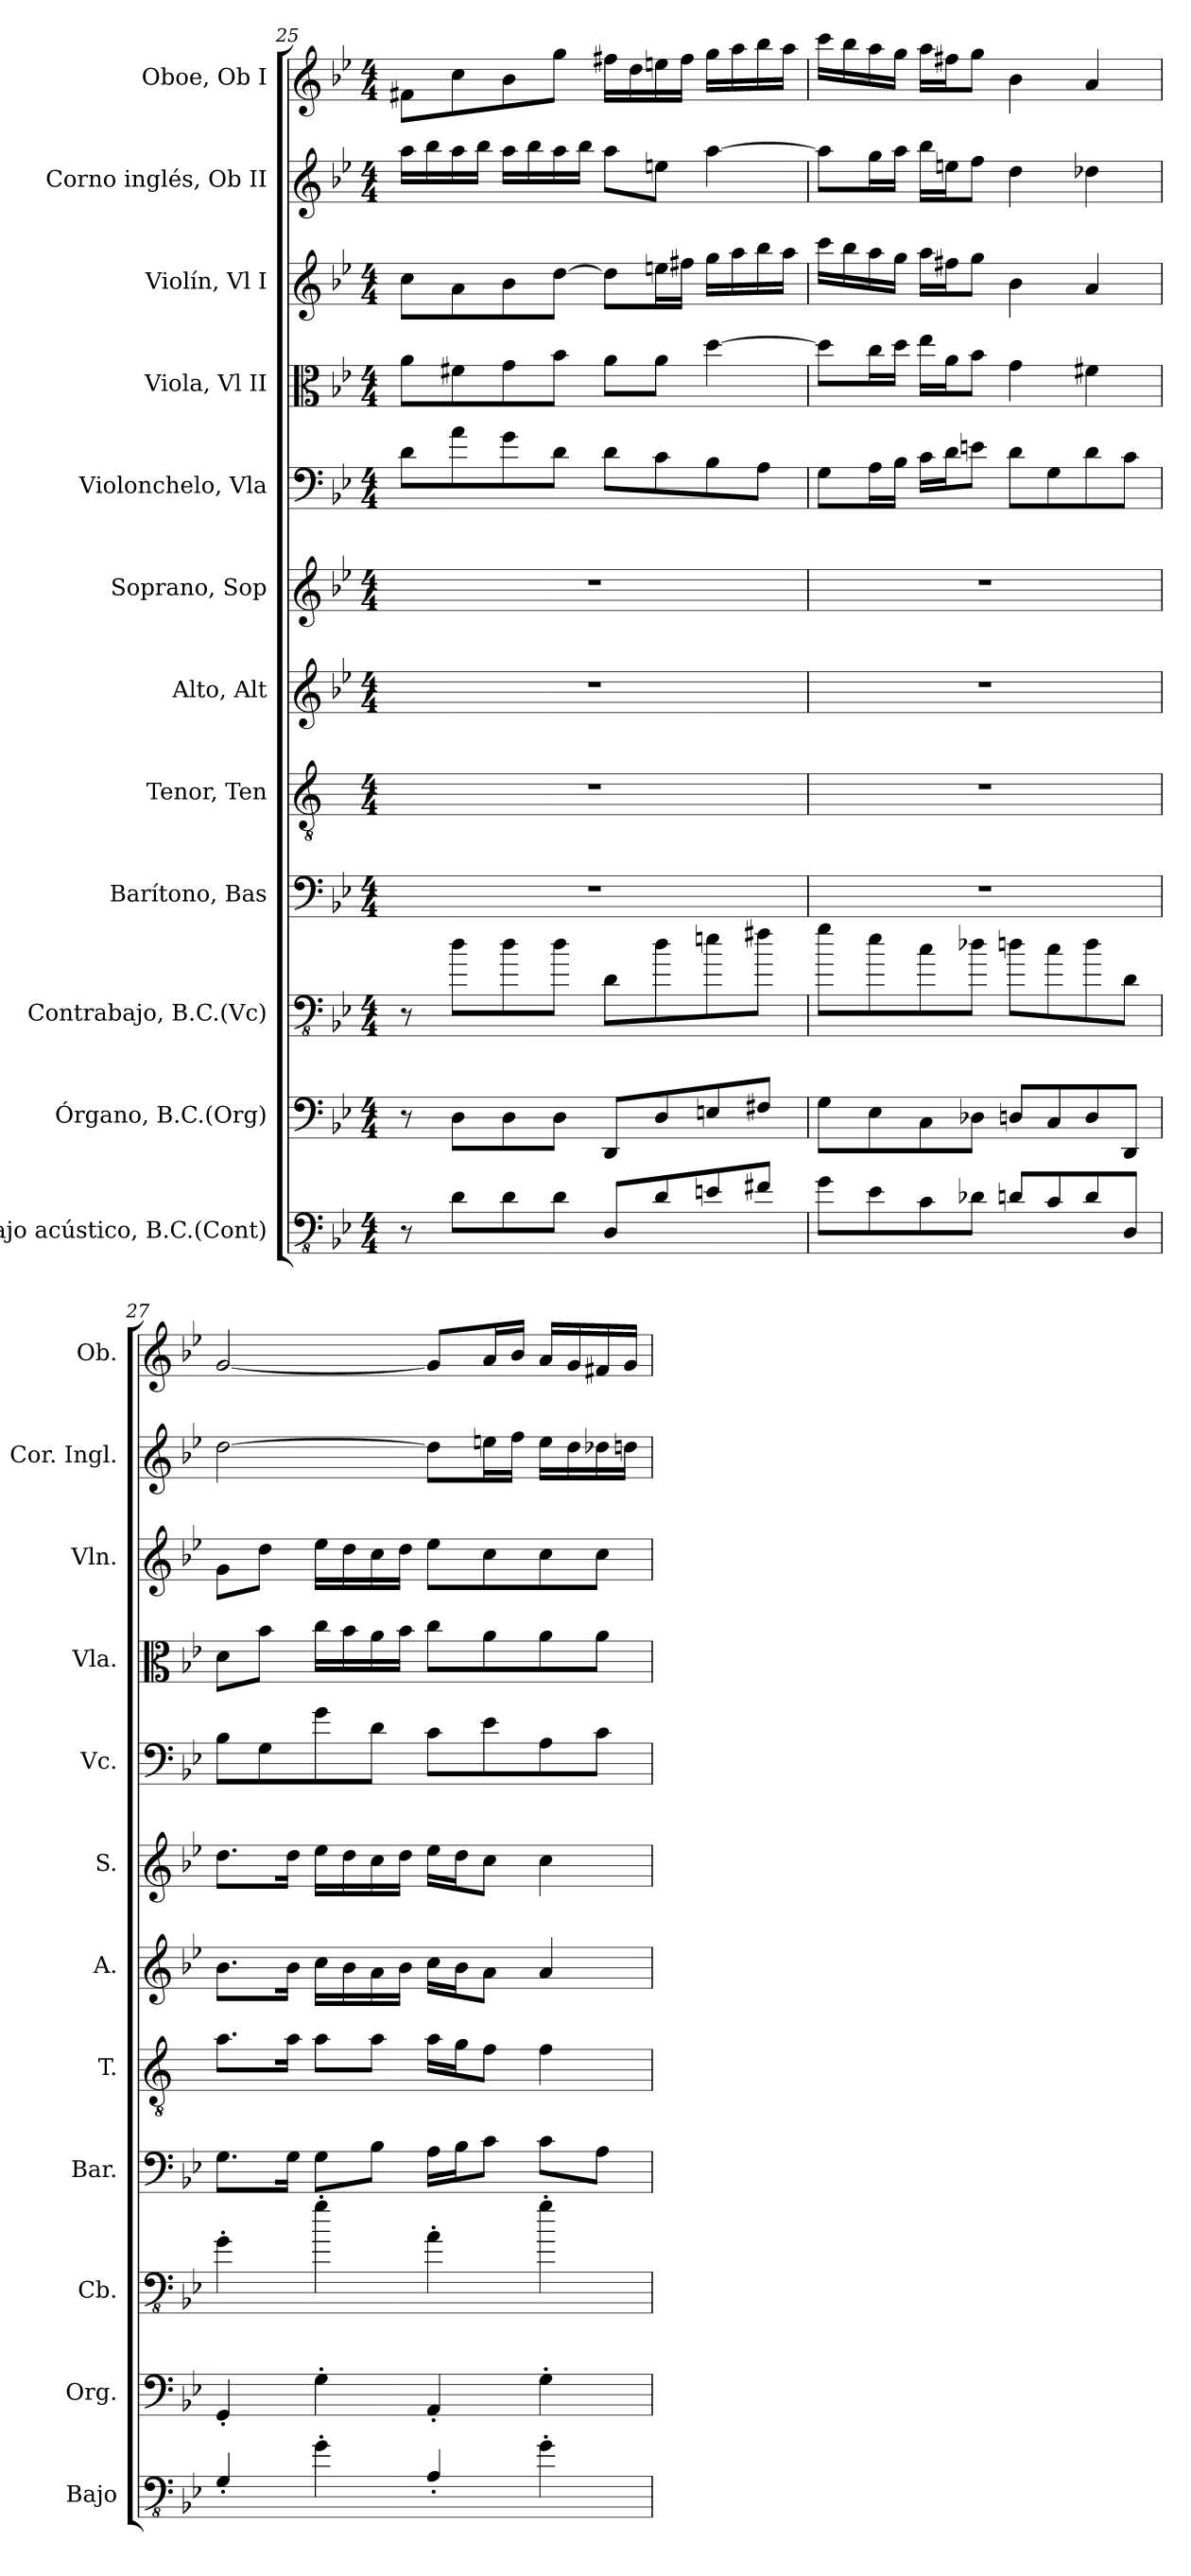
**kern	**kern	**kern	**kern	**kern	**kern	**kern	**kern	**kern	**kern	**kern	**kern
*part12	*part11	*part10	*part9	*part8	*part7	*part6	*part5	*part4	*part3	*part2	*part1
*staff12	*staff11	*staff10	*staff9	*staff8	*staff7	*staff6	*staff5	*staff4	*staff3	*staff2	*staff1
*I"Bajo acústico, B.C.(Cont)	*I"Órgano, B.C.(Org)	*I"Contrabajo, B.C.(Vc)	*I"Barítono, Bas	*I"Tenor, Ten	*I"Alto, Alt	*I"Soprano, Sop	*I"Violonchelo, Vla	*I"Viola, Vl II	*I"Violín, Vl I	*I"Corno inglés, Ob II	*I"Oboe, Ob I
*I'Bajo	*I'Org.	*I'Cb.	*I'Bar.	*I'T.	*I'A.	*I'S.	*I'Vc.	*I'Vla.	*I'Vln.	*I'Cor. Ingl.	*I'Ob.
!!LO:PB:g=z
*clefFv4	*clefF4	*clefFv4	*clefF4	*clefGv2	*clefG2	*clefG2	*clefF4	*clefC3	*clefG2	*clefG2	*clefG2
*ITrd7c12	*	*ITrd7c12	*	*ITrd1c2	*	*	*	*	*	*ITrd4c7	*
*k[b-e-]	*k[b-e-]	*k[b-e-]	*k[b-e-]	*k[b-e-]	*k[b-e-]	*k[b-e-]	*k[b-e-]	*k[b-e-]	*k[b-e-]	*k[b-e-a-]	*k[b-e-]
*M4/4	*M4/4	*M4/4	*M4/4	*M4/4	*M4/4	*M4/4	*M4/4	*M4/4	*M4/4	*M4/4	*M4/4
=25	=25	=25	=25	=25	=25	=25	=25	=25	=25	=25	=25
8r	8r	8r	1r	1r	1r	1r	8d\L	8a\L	8cc\L	16dd\LL	8f#X\L
.	.	.	.	.	.	.	.	.	.	16ee-\	.
8DD\L	8D\L	8D\L	.	.	.	.	8a\	8f#X\	8a\	16dd\	8cc\
.	.	.	.	.	.	.	.	.	.	16ee-\JJ	.
8DD\	8D\	8D\	.	.	.	.	8g\	8g\	8b-\	16dd\LL	8b-\
.	.	.	.	.	.	.	.	.	.	16ee-\	.
8DD\J	8D\J	8D\J	.	.	.	.	8d\J	8b-\J	[8dd\J	16dd\	8gg\J
.	.	.	.	.	.	.	.	.	.	16ee-\JJ	.
8DDD/L	8DD/L	8DD\L	.	.	.	.	8d\L	8a\L	8dd\L]	8dd\L	16ff#X\LL
.	.	.	.	.	.	.	.	.	.	.	16dd\
8DD/	8D/	8D\	.	.	.	.	8c\	8a\J	16een\L	8an\J	16een\
.	.	.	.	.	.	.	.	.	16ff#X\JJ	.	16ff#\JJ
8EEn/	8En/	8En\	.	.	.	.	8B-\	[4dd\	16gg\LL	[4dd\	16gg\LL
.	.	.	.	.	.	.	.	.	16aa\	.	16aa\
8FF#X/J	8F#X/J	8F#X\J	.	.	.	.	8A\J	.	16bb-\	.	16bb-\
.	.	.	.	.	.	.	.	.	16aa\JJ	.	16aa\JJ
=26	=26	=26	=26	=26	=26	=26	=26	=26	=26	=26	=26
8GG\L	8G\L	8G\L	1r	1r	1r	1r	8G\L	8dd\L]	16ccc\LL	8dd\L]	16ccc\LL
.	.	.	.	.	.	.	.	.	16bb-\	.	16bb-\
8EE-\	8E-\	8E-\	.	.	.	.	16A\L	16cc\L	16aa\	16cc\L	16aa\
.	.	.	.	.	.	.	16B-\JJ	16dd\JJ	16gg\JJ	16dd\JJ	16gg\JJ
8CC\	8C\	8C\	.	.	.	.	16c\LL	16ee-\LL	16aa\LL	16ee-\LL	16aa\LL
.	.	.	.	.	.	.	16d\J	16a\J	16ff#X\J	16an\J	16ff#X\J
8DD-X\J	8D-X\J	8D-X\J	.	.	.	.	8en\J	8b-\J	8gg\J	8b-\J	8gg\J
8DDn/L	8Dn/L	8Dn\L	.	.	.	.	8d\L	4g\	4b-\	4g\	4b-\
8CC/	8C/	8C\	.	.	.	.	8G\	.	.	.	.
8DD/	8D/	8D\	.	.	.	.	8d\	4f#X\	4a/	4g-X\	4a/
8DDD/J	8DD/J	8DD\J	.	.	.	.	8c\J	.	.	.	.
!!LO:PB:g=z
=27	=27	=27	=27	=27	=27	=27	=27	=27	=27	=27	=27
4GGG'/	4GG'/	4GG'\	8.G\L	8.g\L	8.b-\L	8.dd\L	8B-\L	8d\L	8g\L	[2g\	[2g/
.	.	.	.	.	.	.	8G\	8b-\J	8dd\J	.	.
.	.	.	16G\Jk	16g\Jk	16b-\Jk	16dd\Jk	.	.	.	.	.
4GG'\	4G'\	4G'\	8G\L	8g\L	16cc\LL	16ee-\LL	8g\	16cc\LL	16ee-\LL	.	.
.	.	.	.	.	16b-\	16dd\	.	16b-\	16dd\	.	.
.	.	.	8B-\J	8g\J	16a\	16cc\	8d\J	16a\	16cc\	.	.
.	.	.	.	.	16b-\JJ	16dd\JJ	.	16b-\JJ	16dd\JJ	.	.
4AAA'/	4AA'/	4AA'\	16A\LL	16g\LL	16cc\LL	16ee-\LL	8c\L	8cc\L	8ee-\L	8g\L]	8g/L]
.	.	.	16B-\J	16f\J	16b-\J	16dd\J	.	.	.	.	.
.	.	.	8c\J	8e-\J	8a\J	8cc\J	8e-\	8a\	8cc\	16an\L	16a/L
.	.	.	.	.	.	.	.	.	.	16b-\JJ	16b-/JJ
4GG'\	4G'\	4G'\	8c\L	4e-\	4a/	4cc\	8A\	8a\	8cc\	16a\LL	16a/LL
.	.	.	.	.	.	.	.	.	.	16g\	16g/
.	.	.	8A\J	.	.	.	8c\J	8a\J	8cc\J	16g-X\	16f#X/
.	.	.	.	.	.	.	.	.	.	16gn\JJ	16g/JJ
=	=	=	=	=	=	=	=	=	=	=	=
*-	*-	*-	*-	*-	*-	*-	*-	*-	*-	*-	*-
